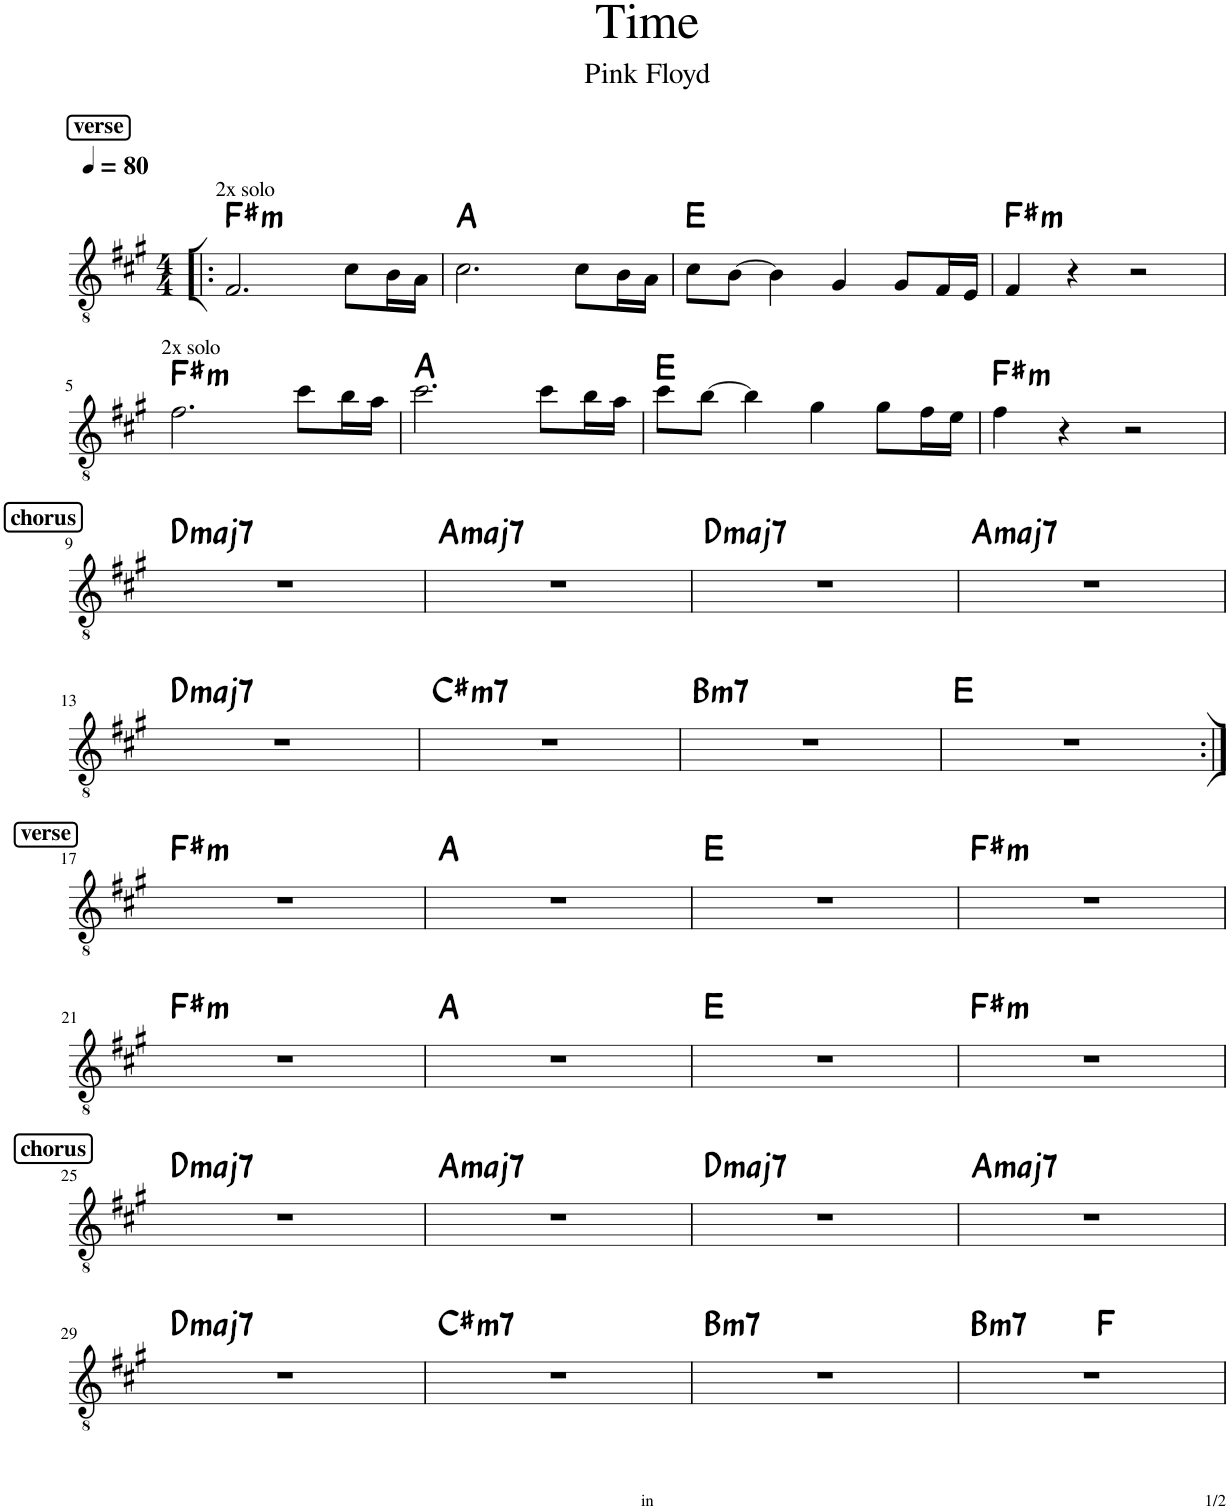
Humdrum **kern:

**kern	**harte
*part1	*part1
*staff1	*
*I"Classical Guitar	*
*I'Guit.	*
*clefGv2	*
*k[f#c#g#]	*
*M4/4	*
*MM80	*
!!LO:REH:place=s1:a:B:cj:fs=11:t=verse
=1!|:	=1!|:
!LO:TX:a:t=2x solo	!LO:H:kt=m
2.F#/	F#:min
8c#\L	.
16B\L	.
16A\JJ	.
=2	=2
2.c#\	A:maj
8c#\L	.
16B\L	.
16A\JJ	.
=3	=3
8c#\L	E:maj
[8B\J	.
4B\]	.
4G#/	.
8G#/L	.
16F#/L	.
16E/JJ	.
=4	=4
!	!LO:H:kt=m
4F#/	F#:min
4r	.
2r	.
!!LO:LB:g=z
=5	=5
!LO:TX:a:t=2x solo	!LO:H:kt=m
2.f#\	F#:min
8cc#\L	.
16b\L	.
16a\JJ	.
=6	=6
2.cc#\	A:maj
8cc#\L	.
16b\L	.
16a\JJ	.
=7	=7
8cc#\L	E:maj
[8b\J	.
4b\]	.
4g#\	.
8g#\L	.
16f#\L	.
16e\JJ	.
=8	=8
!	!LO:H:kt=m
4f#\	F#:min
4r	.
2r	.
!!LO:LB:g=z
!!LO:REH:place=s1:a:B:cj:fs=11:t=chorus
=9	=9
!	!LO:H:kt=maj7
1r	D:maj7
=10	=10
!	!LO:H:kt=maj7
1r	A:maj7
=11	=11
!	!LO:H:kt=maj7
1r	D:maj7
=12	=12
!	!LO:H:kt=maj7
1r	A:maj7
!!LO:LB:g=z
=13	=13
!	!LO:H:kt=maj7
1r	D:maj7
=14	=14
!	!LO:H:kt=m7
1r	C#:min7
=15	=15
!	!LO:H:kt=m7
1r	B:min7
=16	=16
1r	E:maj
!!LO:LB:g=z
!!LO:REH:place=s1:a:B:cj:fs=11:t=verse
=17:|!	=17:|!
!	!LO:H:kt=m
1r	F#:min
=18	=18
1r	A:maj
=19	=19
1r	E:maj
=20	=20
!	!LO:H:kt=m
1r	F#:min
!!LO:LB:g=z
=21	=21
!	!LO:H:kt=m
1r	F#:min
=22	=22
1r	A:maj
=23	=23
1r	E:maj
=24	=24
!	!LO:H:kt=m
1r	F#:min
!!LO:LB:g=z
!!LO:REH:place=s1:a:B:cj:fs=11:t=chorus
=25	=25
!	!LO:H:kt=maj7
1r	D:maj7
=26	=26
!	!LO:H:kt=maj7
1r	A:maj7
=27	=27
!	!LO:H:kt=maj7
1r	D:maj7
=28	=28
!	!LO:H:kt=maj7
1r	A:maj7
!!LO:LB:g=z
=29	=29
!	!LO:H:kt=maj7
1r	D:maj7
=30	=30
!	!LO:H:kt=m7
1r	C#:min7
=31	=31
!	!LO:H:kt=m7
1r	B:min7
=32	=32
!	!LO:H:kt=m7
*^	*
1r	2ryy	B:min7
.	2ryy	F:maj
*v	*v	*
=	=
*-	*-
